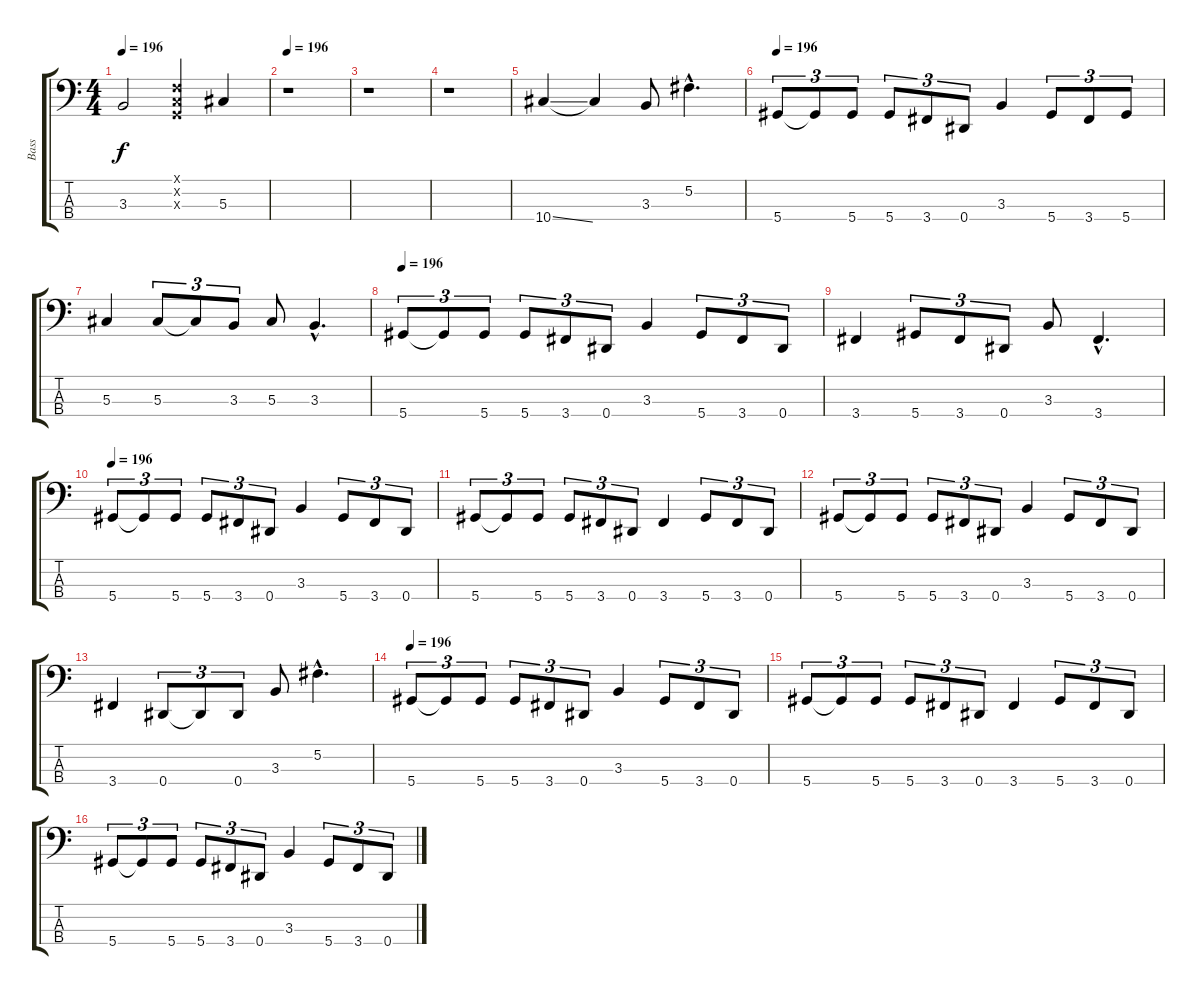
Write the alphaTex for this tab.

\track ("Bass" "Bass") {instrument electricbassfinger}
\staff {score tabs}
\tuning (Gb2 Db2 Ab1 Eb1) {hide}
\ts (4 4)
\tempo 196
\clef f4
\ks c
3.3{t}.2{dy f} (-1.1{x} -1.2{x} -1.3{x}).4 5.3.4 |
\tempo 196
r.1 |
r.1 |
r.1 |
10.4{ss}.4 10.4{t}.4 3.3.8 5.2{hac}.4{d} |
\tempo 196
5.4.8{tu (3 2)} 5.4{t}.8{tu (3 2)} 5.4.8{tu (3 2)} 5.4.8{tu (3 2)} 3.4.8{tu (3 2)} 0.4.8{tu (3 2)} 3.3.4 5.4.8{tu (3 2)} 3.4.8{tu (3 2)} 5.4.8{tu (3 2)} |
5.3.4 5.3.8{tu (3 2)} 5.3{t}.8{tu (3 2)} 3.3.8{tu (3 2)} 5.3.8 3.3{hac}.4{d} |
\tempo 196
5.4.8{tu (3 2)} 5.4{t}.8{tu (3 2)} 5.4.8{tu (3 2)} 5.4.8{tu (3 2)} 3.4.8{tu (3 2)} 0.4.8{tu (3 2)} 3.3.4 5.4.8{tu (3 2)} 3.4.8{tu (3 2)} 0.4.8{tu (3 2)} |
3.4.4 5.4.8{tu (3 2)} 3.4.8{tu (3 2)} 0.4.8{tu (3 2)} 3.3.8 3.4{hac}.4{d} |
\tempo 196
5.4.8{tu (3 2)} 5.4{t}.8{tu (3 2)} 5.4.8{tu (3 2)} 5.4.8{tu (3 2)} 3.4.8{tu (3 2)} 0.4.8{tu (3 2)} 3.3.4 5.4.8{tu (3 2)} 3.4.8{tu (3 2)} 0.4.8{tu (3 2)} |
5.4.8{tu (3 2)} 5.4{t}.8{tu (3 2)} 5.4.8{tu (3 2)} 5.4.8{tu (3 2)} 3.4.8{tu (3 2)} 0.4.8{tu (3 2)} 3.4.4 5.4.8{tu (3 2)} 3.4.8{tu (3 2)} 0.4.8{tu (3 2)} |
5.4.8{tu (3 2)} 5.4{t}.8{tu (3 2)} 5.4.8{tu (3 2)} 5.4.8{tu (3 2)} 3.4.8{tu (3 2)} 0.4.8{tu (3 2)} 3.3.4 5.4.8{tu (3 2)} 3.4.8{tu (3 2)} 0.4.8{tu (3 2)} |
3.4.4 0.4.8{tu (3 2)} 0.4{t}.8{tu (3 2)} 0.4.8{tu (3 2)} 3.3.8 5.2{hac}.4{d} |
\tempo 196
5.4.8{tu (3 2)} 5.4{t}.8{tu (3 2)} 5.4.8{tu (3 2)} 5.4.8{tu (3 2)} 3.4.8{tu (3 2)} 0.4.8{tu (3 2)} 3.3.4 5.4.8{tu (3 2)} 3.4.8{tu (3 2)} 0.4.8{tu (3 2)} |
5.4.8{tu (3 2)} 5.4{t}.8{tu (3 2)} 5.4.8{tu (3 2)} 5.4.8{tu (3 2)} 3.4.8{tu (3 2)} 0.4.8{tu (3 2)} 3.4.4 5.4.8{tu (3 2)} 3.4.8{tu (3 2)} 0.4.8{tu (3 2)} |
5.4.8{tu (3 2)} 5.4{t}.8{tu (3 2)} 5.4.8{tu (3 2)} 5.4.8{tu (3 2)} 3.4.8{tu (3 2)} 0.4.8{tu (3 2)} 3.3.4 5.4.8{tu (3 2)} 3.4.8{tu (3 2)} 0.4.8{tu (3 2)}
